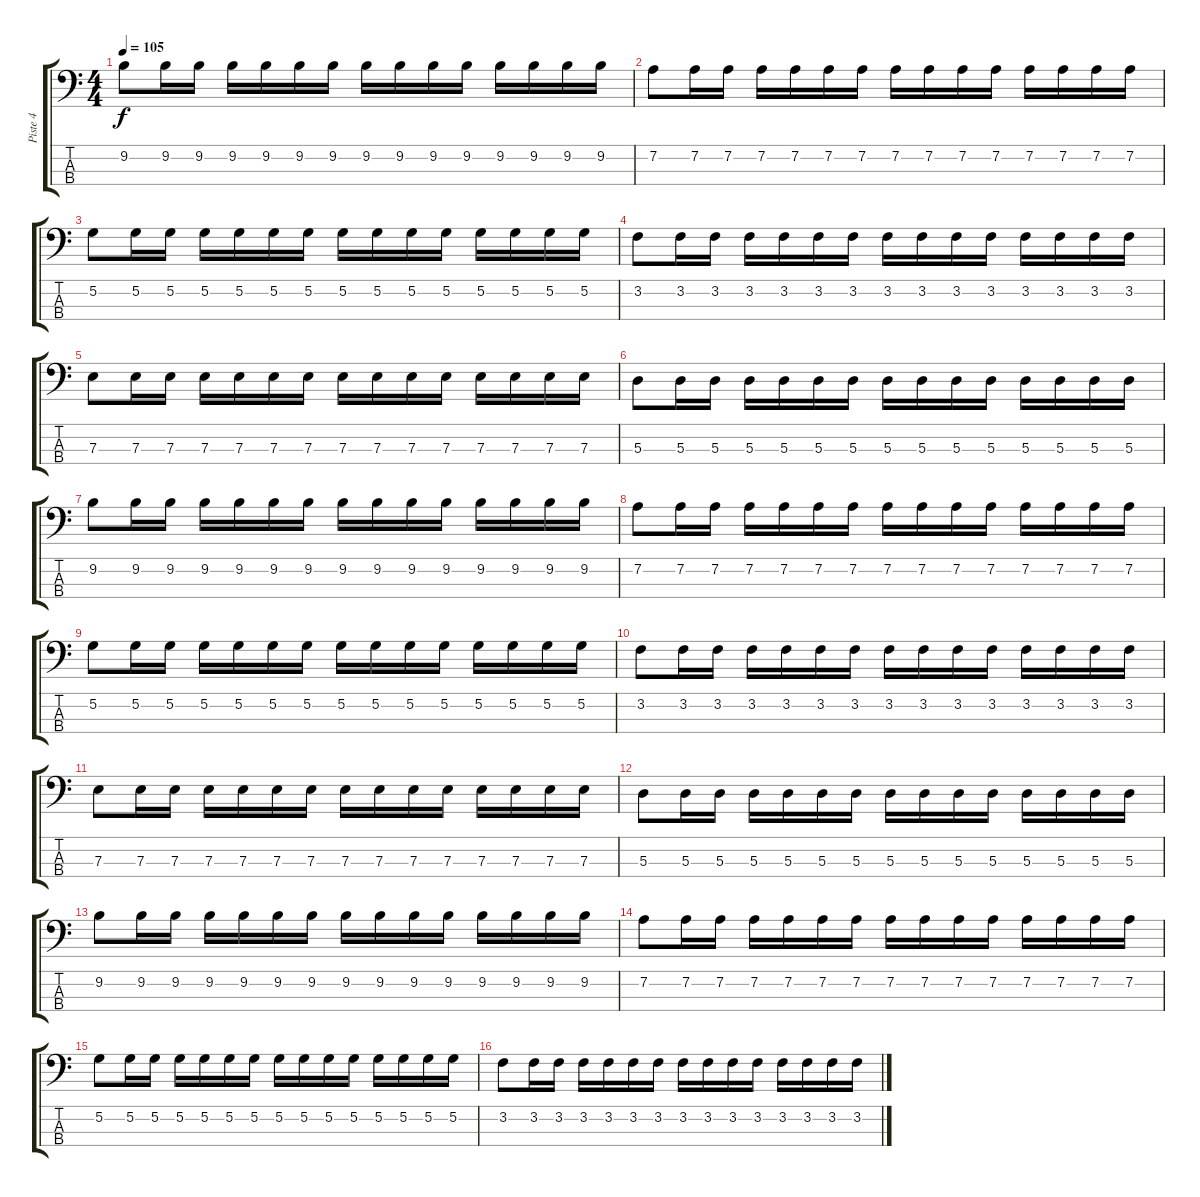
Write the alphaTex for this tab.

\track ("Piste 4" "Piste 4") {instrument electricbassfinger}
\staff {score tabs}
\tuning (G2 D2 A1 E1) {hide}
\ts (4 4)
\tempo 105
\clef f4
\ks c
9.2.8{dy f} 9.2.16 9.2.16 9.2.16 9.2.16 9.2.16 9.2.16 9.2.16 9.2.16 9.2.16 9.2.16 9.2.16 9.2.16 9.2.16 9.2.16 |
7.2.8 7.2.16 7.2.16 7.2.16 7.2.16 7.2.16 7.2.16 7.2.16 7.2.16 7.2.16 7.2.16 7.2.16 7.2.16 7.2.16 7.2.16 |
5.2.8 5.2.16 5.2.16 5.2.16 5.2.16 5.2.16 5.2.16 5.2.16 5.2.16 5.2.16 5.2.16 5.2.16 5.2.16 5.2.16 5.2.16 |
3.2.8 3.2.16 3.2.16 3.2.16 3.2.16 3.2.16 3.2.16 3.2.16 3.2.16 3.2.16 3.2.16 3.2.16 3.2.16 3.2.16 3.2.16 |
7.3.8 7.3.16 7.3.16 7.3.16 7.3.16 7.3.16 7.3.16 7.3.16 7.3.16 7.3.16 7.3.16 7.3.16 7.3.16 7.3.16 7.3.16 |
5.3.8 5.3.16 5.3.16 5.3.16 5.3.16 5.3.16 5.3.16 5.3.16 5.3.16 5.3.16 5.3.16 5.3.16 5.3.16 5.3.16 5.3.16 |
9.2.8 9.2.16 9.2.16 9.2.16 9.2.16 9.2.16 9.2.16 9.2.16 9.2.16 9.2.16 9.2.16 9.2.16 9.2.16 9.2.16 9.2.16 |
7.2.8 7.2.16 7.2.16 7.2.16 7.2.16 7.2.16 7.2.16 7.2.16 7.2.16 7.2.16 7.2.16 7.2.16 7.2.16 7.2.16 7.2.16 |
5.2.8 5.2.16 5.2.16 5.2.16 5.2.16 5.2.16 5.2.16 5.2.16 5.2.16 5.2.16 5.2.16 5.2.16 5.2.16 5.2.16 5.2.16 |
3.2.8 3.2.16 3.2.16 3.2.16 3.2.16 3.2.16 3.2.16 3.2.16 3.2.16 3.2.16 3.2.16 3.2.16 3.2.16 3.2.16 3.2.16 |
7.3.8 7.3.16 7.3.16 7.3.16 7.3.16 7.3.16 7.3.16 7.3.16 7.3.16 7.3.16 7.3.16 7.3.16 7.3.16 7.3.16 7.3.16 |
5.3.8 5.3.16 5.3.16 5.3.16 5.3.16 5.3.16 5.3.16 5.3.16 5.3.16 5.3.16 5.3.16 5.3.16 5.3.16 5.3.16 5.3.16 |
9.2.8 9.2.16 9.2.16 9.2.16 9.2.16 9.2.16 9.2.16 9.2.16 9.2.16 9.2.16 9.2.16 9.2.16 9.2.16 9.2.16 9.2.16 |
7.2.8 7.2.16 7.2.16 7.2.16 7.2.16 7.2.16 7.2.16 7.2.16 7.2.16 7.2.16 7.2.16 7.2.16 7.2.16 7.2.16 7.2.16 |
5.2.8 5.2.16 5.2.16 5.2.16 5.2.16 5.2.16 5.2.16 5.2.16 5.2.16 5.2.16 5.2.16 5.2.16 5.2.16 5.2.16 5.2.16 |
3.2.8 3.2.16 3.2.16 3.2.16 3.2.16 3.2.16 3.2.16 3.2.16 3.2.16 3.2.16 3.2.16 3.2.16 3.2.16 3.2.16 3.2.16
